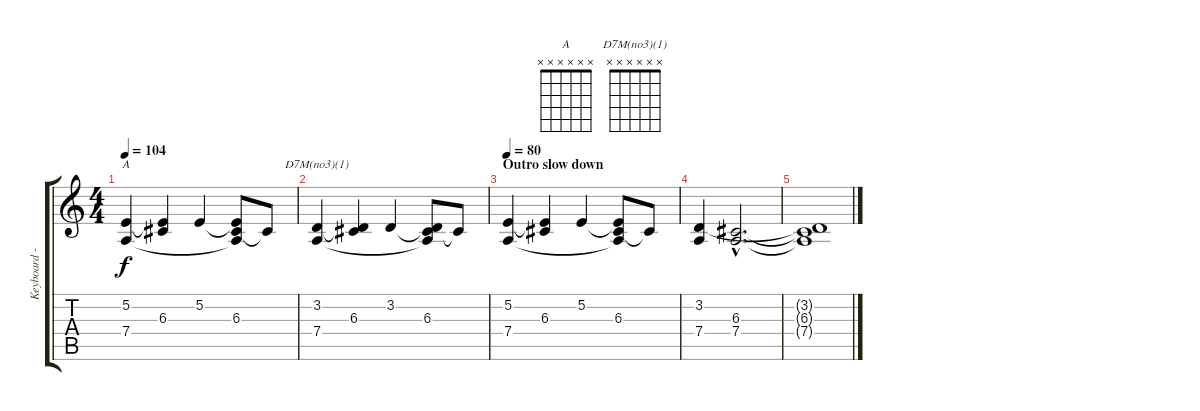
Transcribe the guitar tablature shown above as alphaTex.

\track ("Keyboard - left hand (chords, basses)" "Keyboard -") {instrument drawbarorgan}
\staff {score tabs}
\tuning (E4 B3 G3 D3 A2 E2) {hide}
\chord ("A" x x x x x x)
\chord ("D7M(no3)(1)" x x x x x x)
\ts (4 4)
\tempo 104
\clef g2
\ks c
(5.2 7.4).4{ch "A" dy f} (5.2{t} 6.3).4 5.2.4 (5.2{t} 6.3 7.4{t}).8 6.3{t}.8 |
(3.2 7.4).4{ch "D7M(no3)(1)"} (3.2{t} 6.3).4 3.2.4 (3.2{t} 6.3 7.4{t}).8 6.3{t}.8 |
\section ("" "Outro slow down")
\tempo 80
(5.2 7.4).4 (5.2{t} 6.3).4 5.2.4 (5.2{t} 6.3 7.4{t}).8 6.3{t}.8 |
(3.2 7.4).4 (6.3{hac} 7.4{hac}).2{d} |
(3.2{t} 6.3{t} 7.4{t}).1
